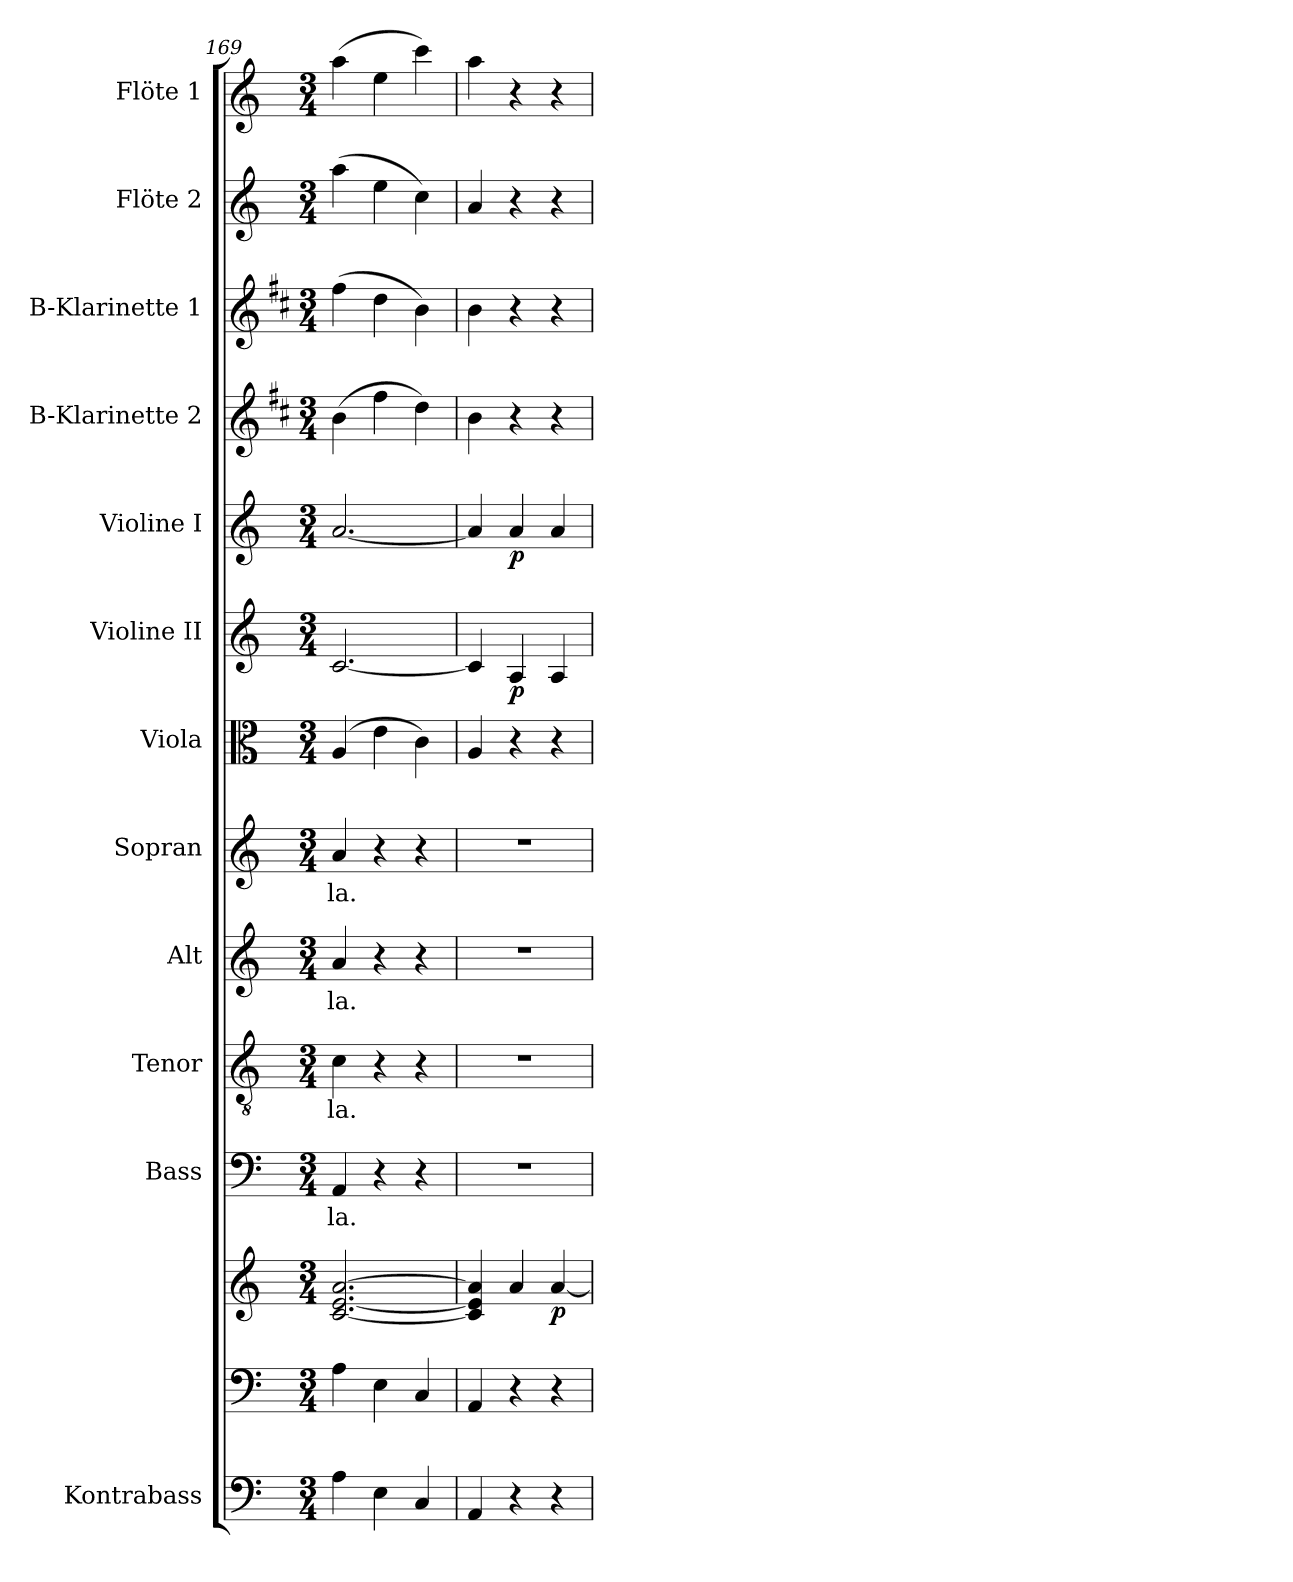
**kern	**kern	**kern	**dynam	**kern	**text	**kern	**text	**kern	**text	**kern	**text	**kern	**kern	**dynam	**kern	**dynam	**kern	**kern	**kern	**kern
*part13	*part12	*part12	*part12	*part11	*part11	*part10	*part10	*part9	*part9	*part8	*part8	*part7	*part6	*part6	*part5	*part5	*part4	*part3	*part2	*part1
*staff14	*staff13	*staff12	*staff12/13	*staff11	*staff11	*staff10	*staff10	*staff9	*staff9	*staff8	*staff8	*staff7	*staff6	*staff6	*staff5	*staff5	*staff4	*staff3	*staff2	*staff1
*I"Kontrabass	*	*	*	*I"Bass	*	*I"Tenor	*	*I"Alt	*	*I"Sopran	*	*I"Viola	*I"Violine II	*	*I"Violine I	*	*I"B-Klarinette 2	*I"B-Klarinette 1	*I"Flöte 2	*I"Flöte 1
*I'Kb.	*	*	*	*I'B.	*	*I'T.	*	*I'A.	*	*I'S.	*	*I'Vla.	*I'Vl. II	*	*I'Vl. I	*	*I'B Kl. 2	*I'B Kl. 1	*I'Fl. 2	*I'Fl. 1
*clefF4	*clefF4	*clefG2	*	*clefF4	*	*clefGv2	*	*clefG2	*	*clefG2	*	*clefC3	*clefG2	*	*clefG2	*	*clefG2	*clefG2	*clefG2	*clefG2
*ITrd7c12	*	*	*	*	*	*	*	*	*	*	*	*	*	*	*	*	*ITrd1c2	*ITrd1c2	*	*
*k[]	*k[]	*k[]	*	*k[]	*	*k[]	*	*k[]	*	*k[]	*	*k[]	*k[]	*	*k[]	*	*k[]	*k[]	*k[]	*k[]
*C:	*C:	*C:	*	*C:	*	*C:	*	*C:	*	*C:	*	*C:	*C:	*	*C:	*	*C:	*C:	*C:	*C:
*M3/4	*M3/4	*M3/4	*	*M3/4	*	*M3/4	*	*M3/4	*	*M3/4	*	*M3/4	*M3/4	*	*M3/4	*	*M3/4	*M3/4	*M3/4	*M3/4
=169	=169	=169	=169	=169	=169	=169	=169	=169	=169	=169	=169	=169	=169	=169	=169	=169	=169	=169	=169	=169
!	!	!	!	!	!LO:LY:b	!	!LO:LY:b	!	!LO:LY:b	!	!LO:LY:b	!	!	!	!	!	!	!	!	!
4AA\	4A\	[2.c/ [2.e/ [2.a/	.	4AA/	-la.	4c\	-la.	4a/	-la.	4a/	-la.	(4A/	[2.c/	.	[2.a/	.	(>4a\	(>4ee\	(>4aa\	(>4aa\
4EE\	4E\	.	.	4r	.	4r	.	4r	.	4r	.	4e\	.	.	.	.	4ee\	4cc\	4ee\	4ee\
4CC/	4C/	.	.	4r	.	4r	.	4r	.	4r	.	4c\)	.	.	.	.	4cc\)	4a\)	4cc\)	4ccc\)
=170	=170	=170	=170	=170	=170	=170	=170	=170	=170	=170	=170	=170	=170	=170	=170	=170	=170	=170	=170	=170
4AAA/	4AA/	4c/] 4e/] 4a/]	.	2.r	.	2.r	.	2.r	.	2.r	.	4A/	4c/]	.	4a/]	.	4a\	4a\	4a/	4aa\
!	!	!	!	!	!	!	!	!	!	!	!	!	!	!LO:DY:b	!	!LO:DY:b	!	!	!	!
4r	4r	4a/	.	.	.	.	.	.	.	.	.	4r	4A/	p	4a/	p	4r	4r	4r	4r
!	!	!	!LO:DY:b	!	!	!	!	!	!	!	!	!	!	!	!	!	!	!	!	!
4r	4r	[4a/	p	.	.	.	.	.	.	.	.	4r	4A/	.	4a/	.	4r	4r	4r	4r
=	=	=	=	=	=	=	=	=	=	=	=	=	=	=	=	=	=	=	=	=
*-	*-	*-	*-	*-	*-	*-	*-	*-	*-	*-	*-	*-	*-	*-	*-	*-	*-	*-	*-	*-
